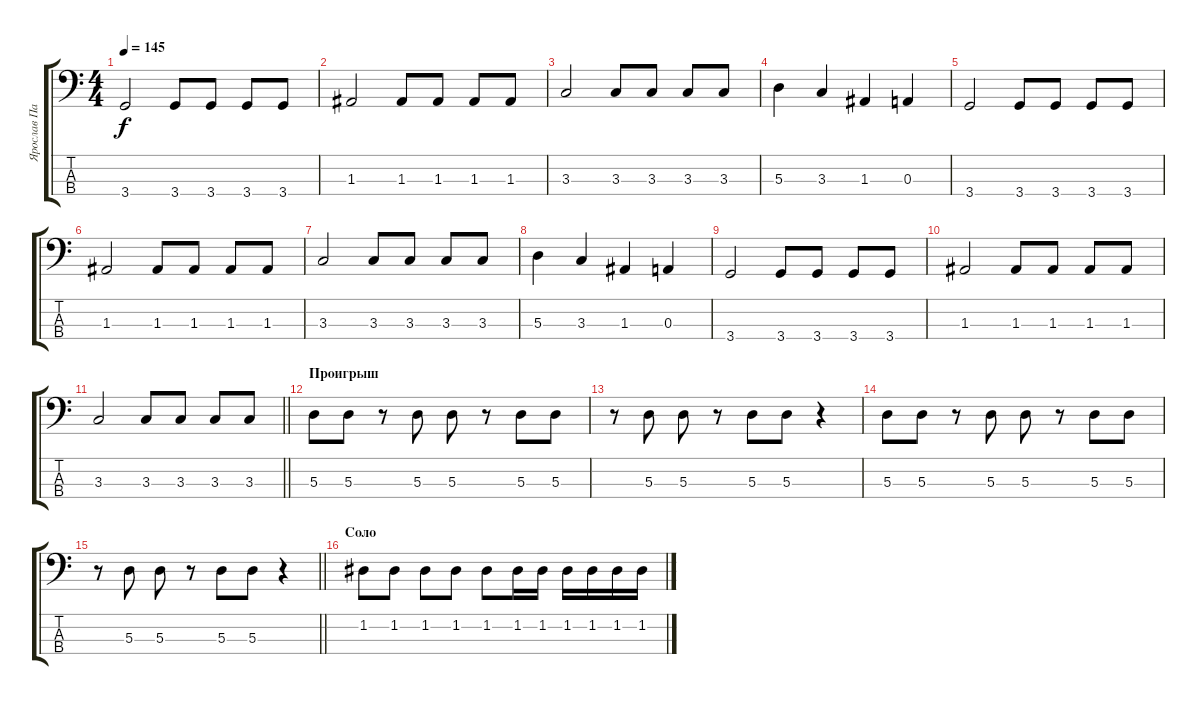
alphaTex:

\track ("Ярослав Пастухов" "Ярослав Па") {instrument electricbassfinger}
\staff {score tabs}
\tuning (G2 D2 A1 E1) {hide}
\ts (4 4)
\tempo 145
\clef f4
\ks c
3.4.2{dy f} 3.4.8 3.4.8 3.4.8 3.4.8 |
1.3.2 1.3.8 1.3.8 1.3.8 1.3.8 |
3.3.2 3.3.8 3.3.8 3.3.8 3.3.8 |
5.3.4 3.3.4 1.3.4 0.3.4 |
3.4.2 3.4.8 3.4.8 3.4.8 3.4.8 |
1.3.2 1.3.8 1.3.8 1.3.8 1.3.8 |
3.3.2 3.3.8 3.3.8 3.3.8 3.3.8 |
5.3.4 3.3.4 1.3.4 0.3.4 |
3.4.2 3.4.8 3.4.8 3.4.8 3.4.8 |
1.3.2 1.3.8 1.3.8 1.3.8 1.3.8 |
\barLineRight lightlight
3.3.2 3.3.8 3.3.8 3.3.8 3.3.8 |
\section ("" "Проигрыш")
5.3.8 5.3.8 r.8 5.3.8 5.3.8 r.8 5.3.8 5.3.8 |
r.8 5.3.8 5.3.8 r.8 5.3.8 5.3.8 r.4 |
5.3.8 5.3.8 r.8 5.3.8 5.3.8 r.8 5.3.8 5.3.8 |
\barLineRight lightlight
r.8 5.3.8 5.3.8 r.8 5.3.8 5.3.8 r.4 |
\section ("" "Соло")
1.2.8 1.2.8 1.2.8 1.2.8 1.2.8 1.2.16 1.2.16 1.2.16 1.2.16 1.2.16 1.2.16
